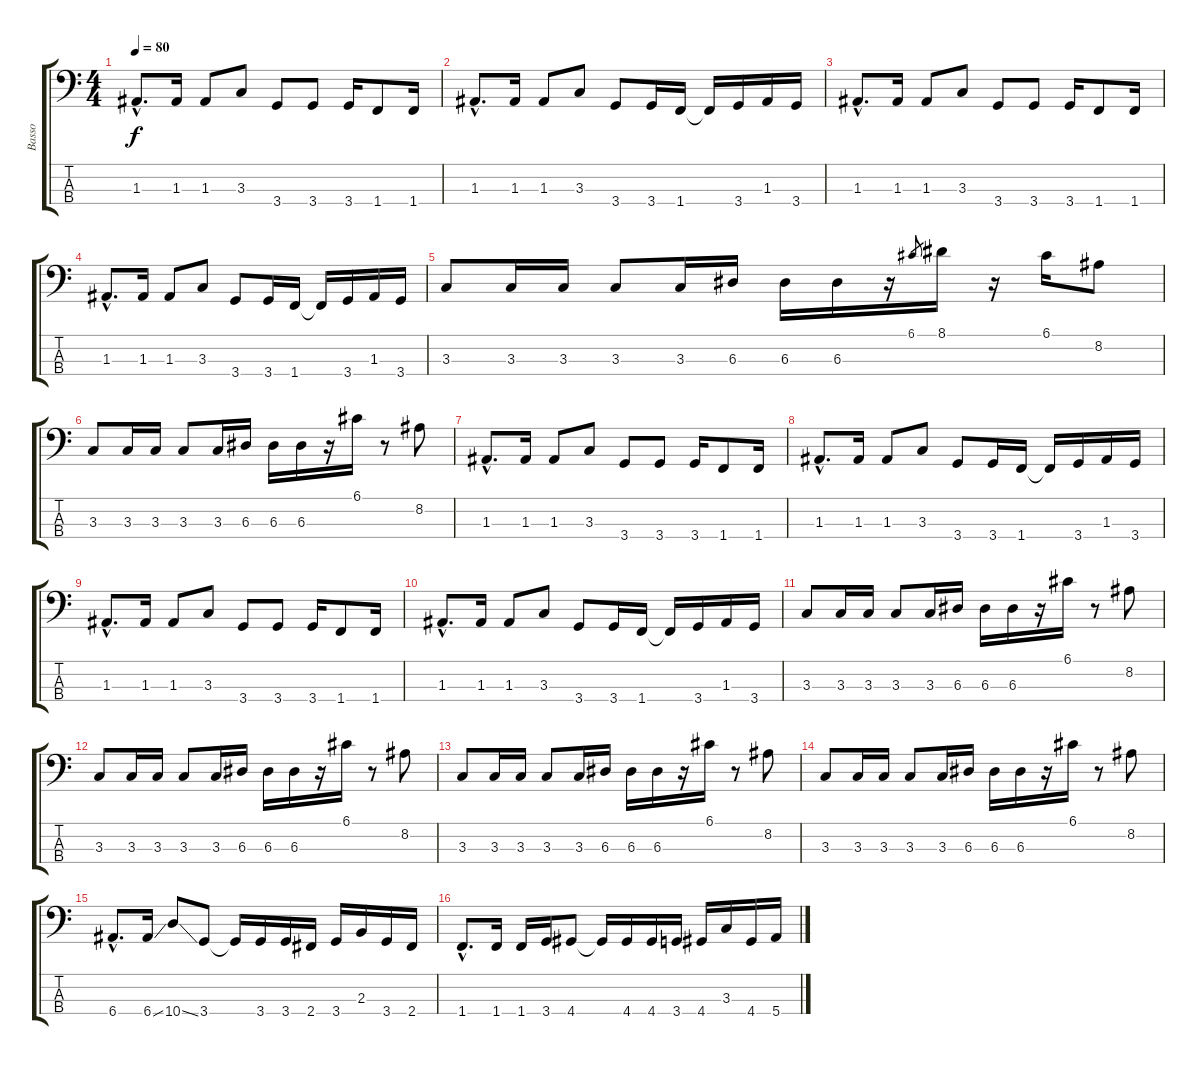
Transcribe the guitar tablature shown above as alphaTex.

\track ("Basso" "Basso") {instrument electricbasspick}
\staff {score tabs}
\tuning (G2 D2 A1 E1) {hide}
\ts (4 4)
\tempo 80
\clef f4
\ks c
1.3{hac}.8{d dy f} 1.3.16 1.3.8 3.3.8 3.4.8 3.4.8 3.4.16 1.4.8 1.4.16 |
1.3{hac}.8{d} 1.3.16 1.3.8 3.3.8 3.4.8 3.4.16 1.4.16 1.4{t}.16 3.4.16 1.3.16 3.4.16 |
1.3{hac}.8{d} 1.3.16 1.3.8 3.3.8 3.4.8 3.4.8 3.4.16 1.4.8 1.4.16 |
1.3{hac}.8{d} 1.3.16 1.3.8 3.3.8 3.4.8 3.4.16 1.4.16 1.4{t}.16 3.4.16 1.3.16 3.4.16 |
3.3.8 3.3.16 3.3.16 3.3.8 3.3.16 6.3.16 6.3.16 6.3.16 r.16 6.1.8{gr} 8.1.16 r.16 6.1.16 8.2.8 |
3.3.8 3.3.16 3.3.16 3.3.8 3.3.16 6.3.16 6.3.16 6.3.16 r.16 6.1.16 r.8 8.2.8 |
1.3{hac}.8{d} 1.3.16 1.3.8 3.3.8 3.4.8 3.4.8 3.4.16 1.4.8 1.4.16 |
1.3{hac}.8{d} 1.3.16 1.3.8 3.3.8 3.4.8 3.4.16 1.4.16 1.4{t}.16 3.4.16 1.3.16 3.4.16 |
1.3{hac}.8{d} 1.3.16 1.3.8 3.3.8 3.4.8 3.4.8 3.4.16 1.4.8 1.4.16 |
1.3{hac}.8{d} 1.3.16 1.3.8 3.3.8 3.4.8 3.4.16 1.4.16 1.4{t}.16 3.4.16 1.3.16 3.4.16 |
3.3.8 3.3.16 3.3.16 3.3.8 3.3.16 6.3.16 6.3.16 6.3.16 r.16 6.1.16 r.8 8.2.8 |
3.3.8 3.3.16 3.3.16 3.3.8 3.3.16 6.3.16 6.3.16 6.3.16 r.16 6.1.16 r.8 8.2.8 |
3.3.8 3.3.16 3.3.16 3.3.8 3.3.16 6.3.16 6.3.16 6.3.16 r.16 6.1.16 r.8 8.2.8 |
3.3.8 3.3.16 3.3.16 3.3.8 3.3.16 6.3.16 6.3.16 6.3.16 r.16 6.1.16 r.8 8.2.8 |
6.4{hac}.8{d} 6.4{ss}.16 10.4{ss}.8 3.4.8 3.4{t}.16 3.4.16 3.4.16 2.4.16 3.4.16 2.3.16 3.4.16 2.4.16 |
1.4{hac}.8{d} 1.4.16 1.4.16 3.4.16 4.4.8 4.4{t}.16 4.4.16 4.4.16 3.4.16 4.4.16 3.3.16 4.4.16 5.4.16
